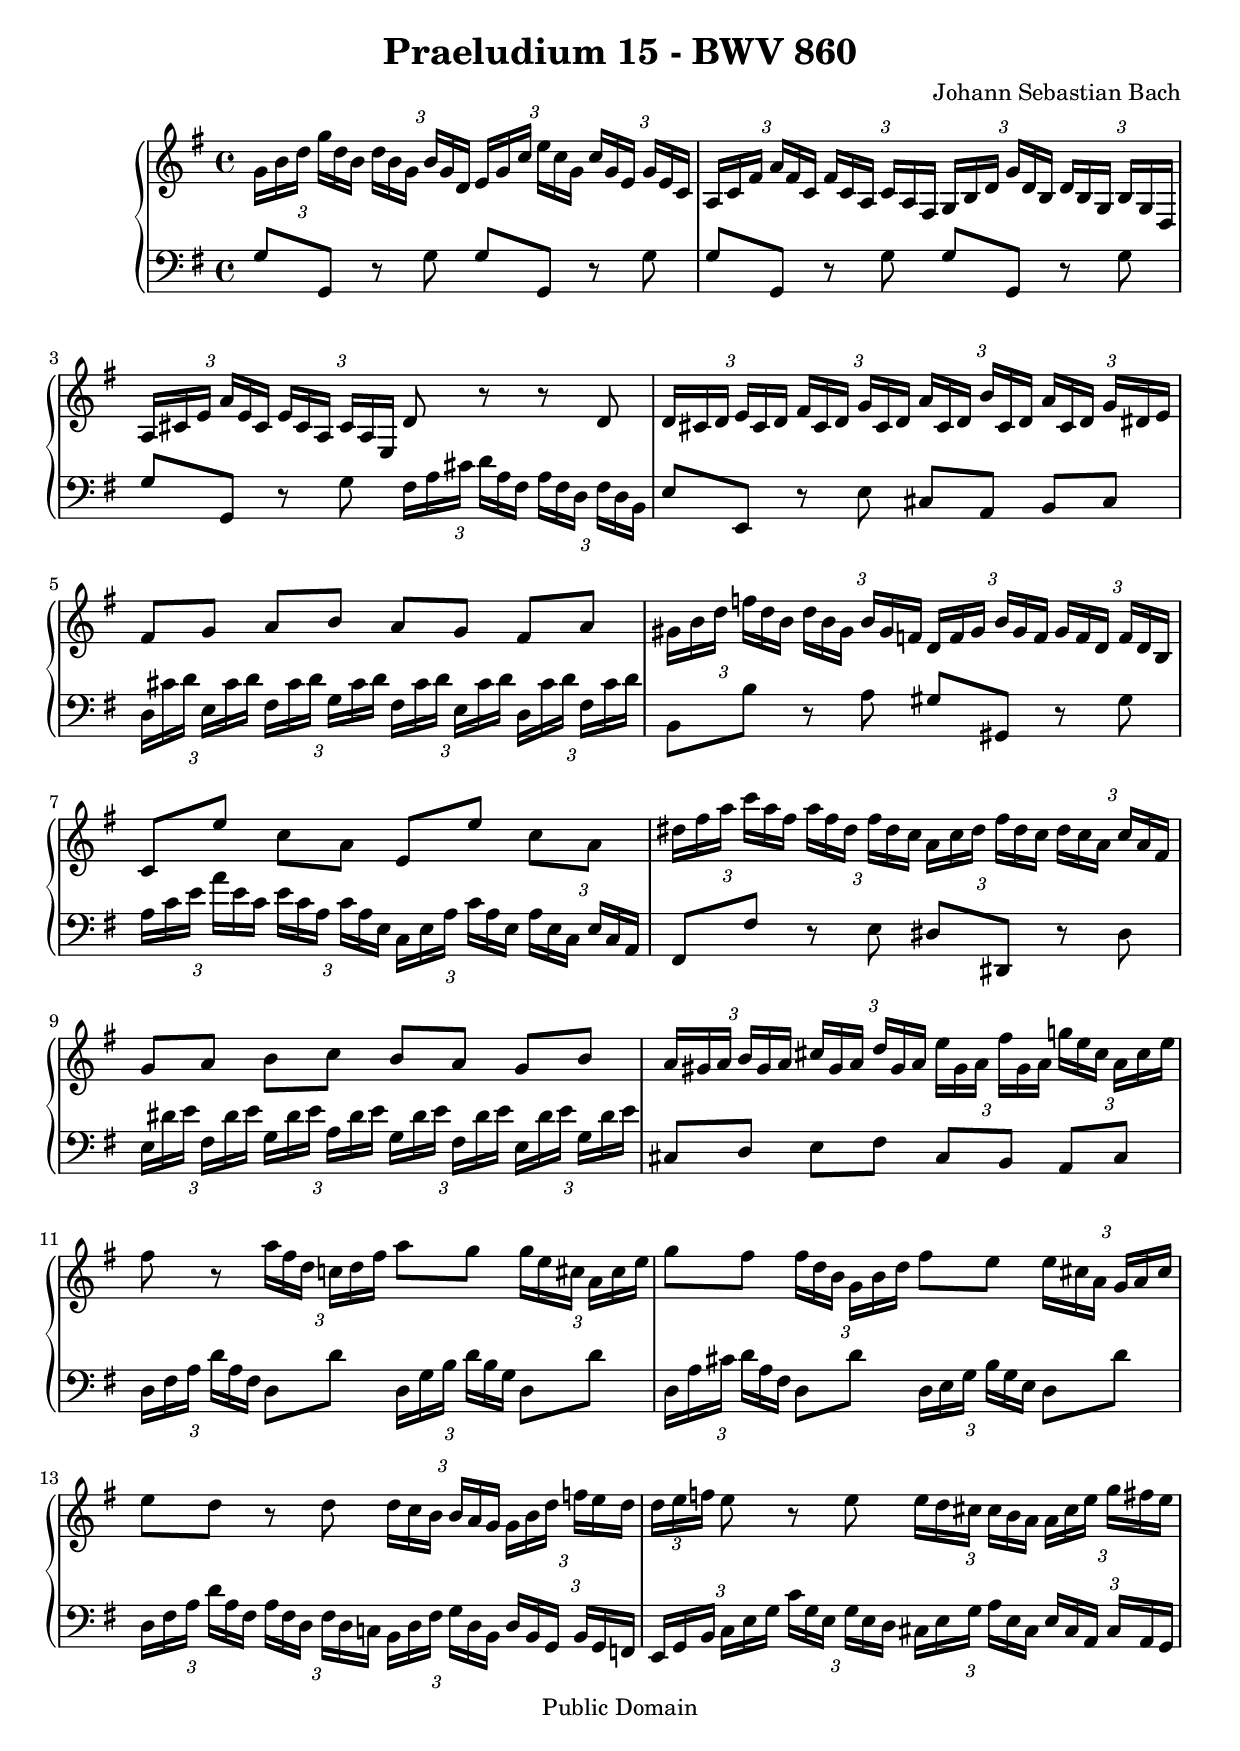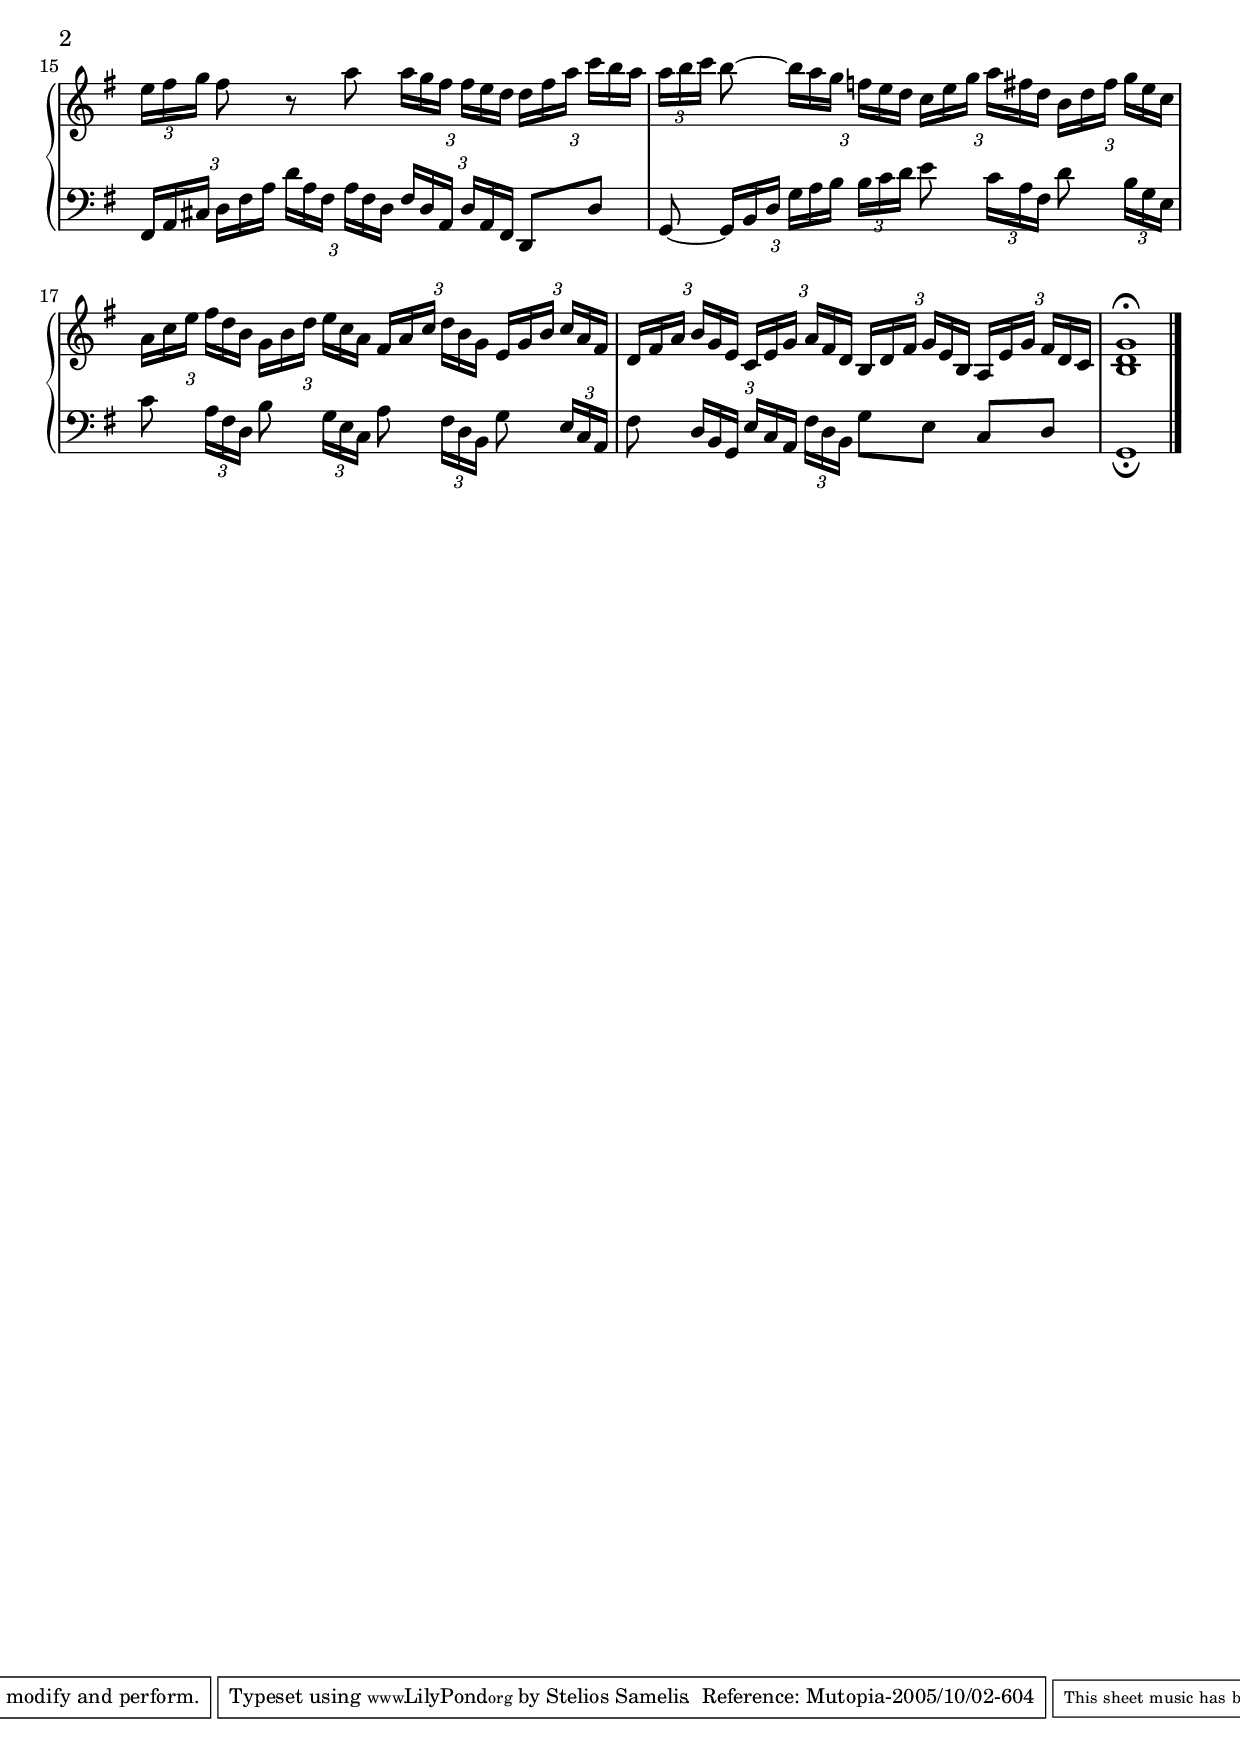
\version "2.6.0"

\header {
  title = "Praeludium 15 - BWV 860"
  composer = "Johann Sebastian Bach"
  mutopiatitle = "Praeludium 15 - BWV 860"
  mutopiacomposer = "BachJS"
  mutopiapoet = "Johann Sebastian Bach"
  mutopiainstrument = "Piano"
  date = "18th Century"
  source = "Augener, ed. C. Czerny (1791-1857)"
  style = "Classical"
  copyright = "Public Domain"
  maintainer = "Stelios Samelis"
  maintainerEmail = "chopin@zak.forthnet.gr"
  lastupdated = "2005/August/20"
  
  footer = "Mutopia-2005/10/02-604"
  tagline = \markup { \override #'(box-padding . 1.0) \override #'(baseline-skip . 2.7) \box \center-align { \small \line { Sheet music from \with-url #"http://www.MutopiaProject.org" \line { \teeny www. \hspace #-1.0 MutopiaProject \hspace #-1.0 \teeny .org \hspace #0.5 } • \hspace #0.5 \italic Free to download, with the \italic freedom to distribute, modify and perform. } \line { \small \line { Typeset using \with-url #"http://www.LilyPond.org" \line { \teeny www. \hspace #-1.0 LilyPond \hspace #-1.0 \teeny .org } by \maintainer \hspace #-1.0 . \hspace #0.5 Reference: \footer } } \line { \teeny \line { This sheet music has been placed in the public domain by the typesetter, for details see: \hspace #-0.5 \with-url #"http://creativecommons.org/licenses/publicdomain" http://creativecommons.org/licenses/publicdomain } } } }

}

\score {

 \context GrandStaff
 <<
 \context Staff = "up" {
 \clef treble
 \key g \major
 \time 4/4
 \set tupletSpannerDuration = #(ly:make-moment 1 4)
 \override TupletBracket #'transparent = ##t
 \times 2/3 { g'16[ b' d''] g''[ d'' b'] d''[ b' g'] b'[ g' d'] e'[ g' c''] e''[ c'' g'] c''[ g' e'] g'[ e' c']
 a16[ c' fis'] a'[ fis' c'] fis'[ c' a] c'[ a fis] g[ b d'] g'[ d' b] d'[ b g] b[ g d]
 a[ cis' e'] a'[ e' cis'] e'[ cis' a] cis'[ a e] } d'8 r r d'
 \times 2/3 { d'16[ cis' d'] e'[ cis' d'] fis'[ cis' d'] g'[ cis' d'] a'[ cis' d'] b'[ cis' d'] a'[ cis' d'] g'[ dis' e'] }
 fis'8[ g'] a'[ b'] a'[ g'] fis'[ a']
 \times 2/3 { gis'16[ b' d''] f''[ d'' b'] d''[ b' gis'] b'[ gis' f'] d'[ f' gis'] b'[ gis' f'] gis'[ f' d'] f'[ d' b] }
 c'8[ e''] c''[ a'] e'[ e''] c''[ a']
 \times 2/3 { dis''16[ fis'' a''] c'''[ a'' fis''] a''[ fis'' dis''] fis''[ dis'' c''] a'[ c'' dis''] fis''[ dis'' c''] dis''[ c'' a'] c''[ a' fis'] }
 g'8[ a'] b'[ c''] b'[ a'] g'[ b']
 \times 2/3 { a'16[ gis' a'] b'[ gis' a'] cis''[ gis' a'] d''[ gis' a'] e''[ gis' a'] fis''[ gis' a'] g''![ e'' cis''] a'[ cis'' e''] }
 fis''8 r \times 2/3 { a''16[ fis'' d''] c''![ d'' fis''] } a''8 g'' \times 2/3 { g''16[ e'' cis''] a'[ cis'' e''] }
 g''8 fis'' \times 2/3 { fis''16[ d'' b'] g'[ b' d''] } fis''8 e'' \times 2/3 { e''16[ cis'' a'] g'[ a' cis''] }
 e''8 d'' r d'' \times 2/3 { d''16[ c'' b'] b'[ a' g'] g'[ b' d''] f''[ e'' d''] d''[ e'' f''] }
 e''8 r e'' \times 2/3 { e''16[ d'' cis''] cis''[ b' a'] a'[ cis'' e''] g''[ fis'' e'']
 e''16[ fis'' g''] } fis''8 r a'' \times 2/3 { a''16[ g'' fis''] fis''[ e'' d''] d''[ fis'' a''] c'''[ b'' a'']
 a''16[ b'' c'''] } b''8 ~ \times 2/3 { b''16[ a'' g''] f''[ e'' d''] c''[ e'' g''] a''[ fis'' d''] b'[ d'' fis''] g''[ e'' c'']
 a'16[ c'' e''] fis''[ d'' b'] g'[ b' d''] e''[ c'' a'] fis'[ a' c''] d''[ b' g'] e'[ g' b'] c''[ a' fis']
 d'16[ fis' a'] b'[ g' e'] c'[ e' g'] a'[ fis' d'] b[ d' fis'] g'[ e' b] a[ e' g'] fis'[ d' c'] } <b d' g'>1^\fermata
 \bar "|."
}

 \context Staff = "down" {
 \clef bass
 \key g \major
 \time 4/4
 g8 g, r g g g, r g g g, r g g g, r g g g, r g
 \set tupletSpannerDuration = #(ly:make-moment 1 4)
 \override TupletBracket #'transparent = ##t
 \times 2/3 { fis16[ a cis'] d'[ a fis] a[ fis d] fis[ d b,] } e8 e, r e cis[ a,] b,[ cis]
 \times 2/3 { d16[ cis' d'] e[ cis' d'] fis[ cis' d'] g[ cis' d'] fis[ cis' d'] e[ cis' d'] d[ cis' d'] fis[ cis' d'] }
 b,8 b r a gis gis, r gis
 \times 2/3 { a16[ c' e'] a'[ e' c'] e'[ c' a] c'[ a e] c[ e a] c'[ a e] a[ e c] e[ c a,] } fis,8 fis r e dis dis, r dis
 \times 2/3 { e16[ dis' e'] fis[ dis' e'] g[ dis' e'] a[ dis' e'] g[ dis' e'] fis[ dis' e'] e[ dis' e'] g[ dis' e'] }
 cis8[ d] e[ fis] cis[ b,] a,[ cis]
 \times 2/3 { d16[ fis a] d'[ a fis] } d8 d' \times 2/3 { d16[ g b] d'[ b g] } d8 d'
 \times 2/3 { d16[ a cis'] d'[ a fis] } d8 d' \times 2/3 { d16[ e g] b[ g e] } d8 d'
 \times 2/3 { d16[ fis a] d'[ a fis] a[ fis d] fis[ d c!] b,[ d fis] g[ d b,] d[ b, g,] b,[ g, f,]
 e,16[ g, b,] c[ e g] c'[ g e] g[ e d] cis[ e g] a[ e cis] e[ cis a,] cis[ a, g,] }
 \times 2/3 { fis,[ a, cis] d[ fis a] d'[ a fis] a[ fis d] fis[ d a,] d[ a, fis,] } d,8 d
 g,8 ~ \times 2/3 { g,16[ b, d] g[ a b] b[ c' d'] } e'8 \times 2/3 { c'16[ a fis] } d'8 \times 2/3 { b16[ g e] }
 c'8 \times 2/3 { a16[ fis d] } b8 \times 2/3 { g16[ e c] } a8 \times 2/3 { fis16[ d b,] } g8 \times 2/3 { e16[ c a,] }
 fis8 \times 2/3 { d16[ b, g,] e[ c a,] fis[ d b,] } g8[ e] c[ d] g,1_\fermata
 \bar "|."
}
>>

 \layout {
   \context {
   \Staff minimumVerticalExtent = #'( -6 . 6 )
   }
 }

 \midi { \tempo 8 = 132 }

}
